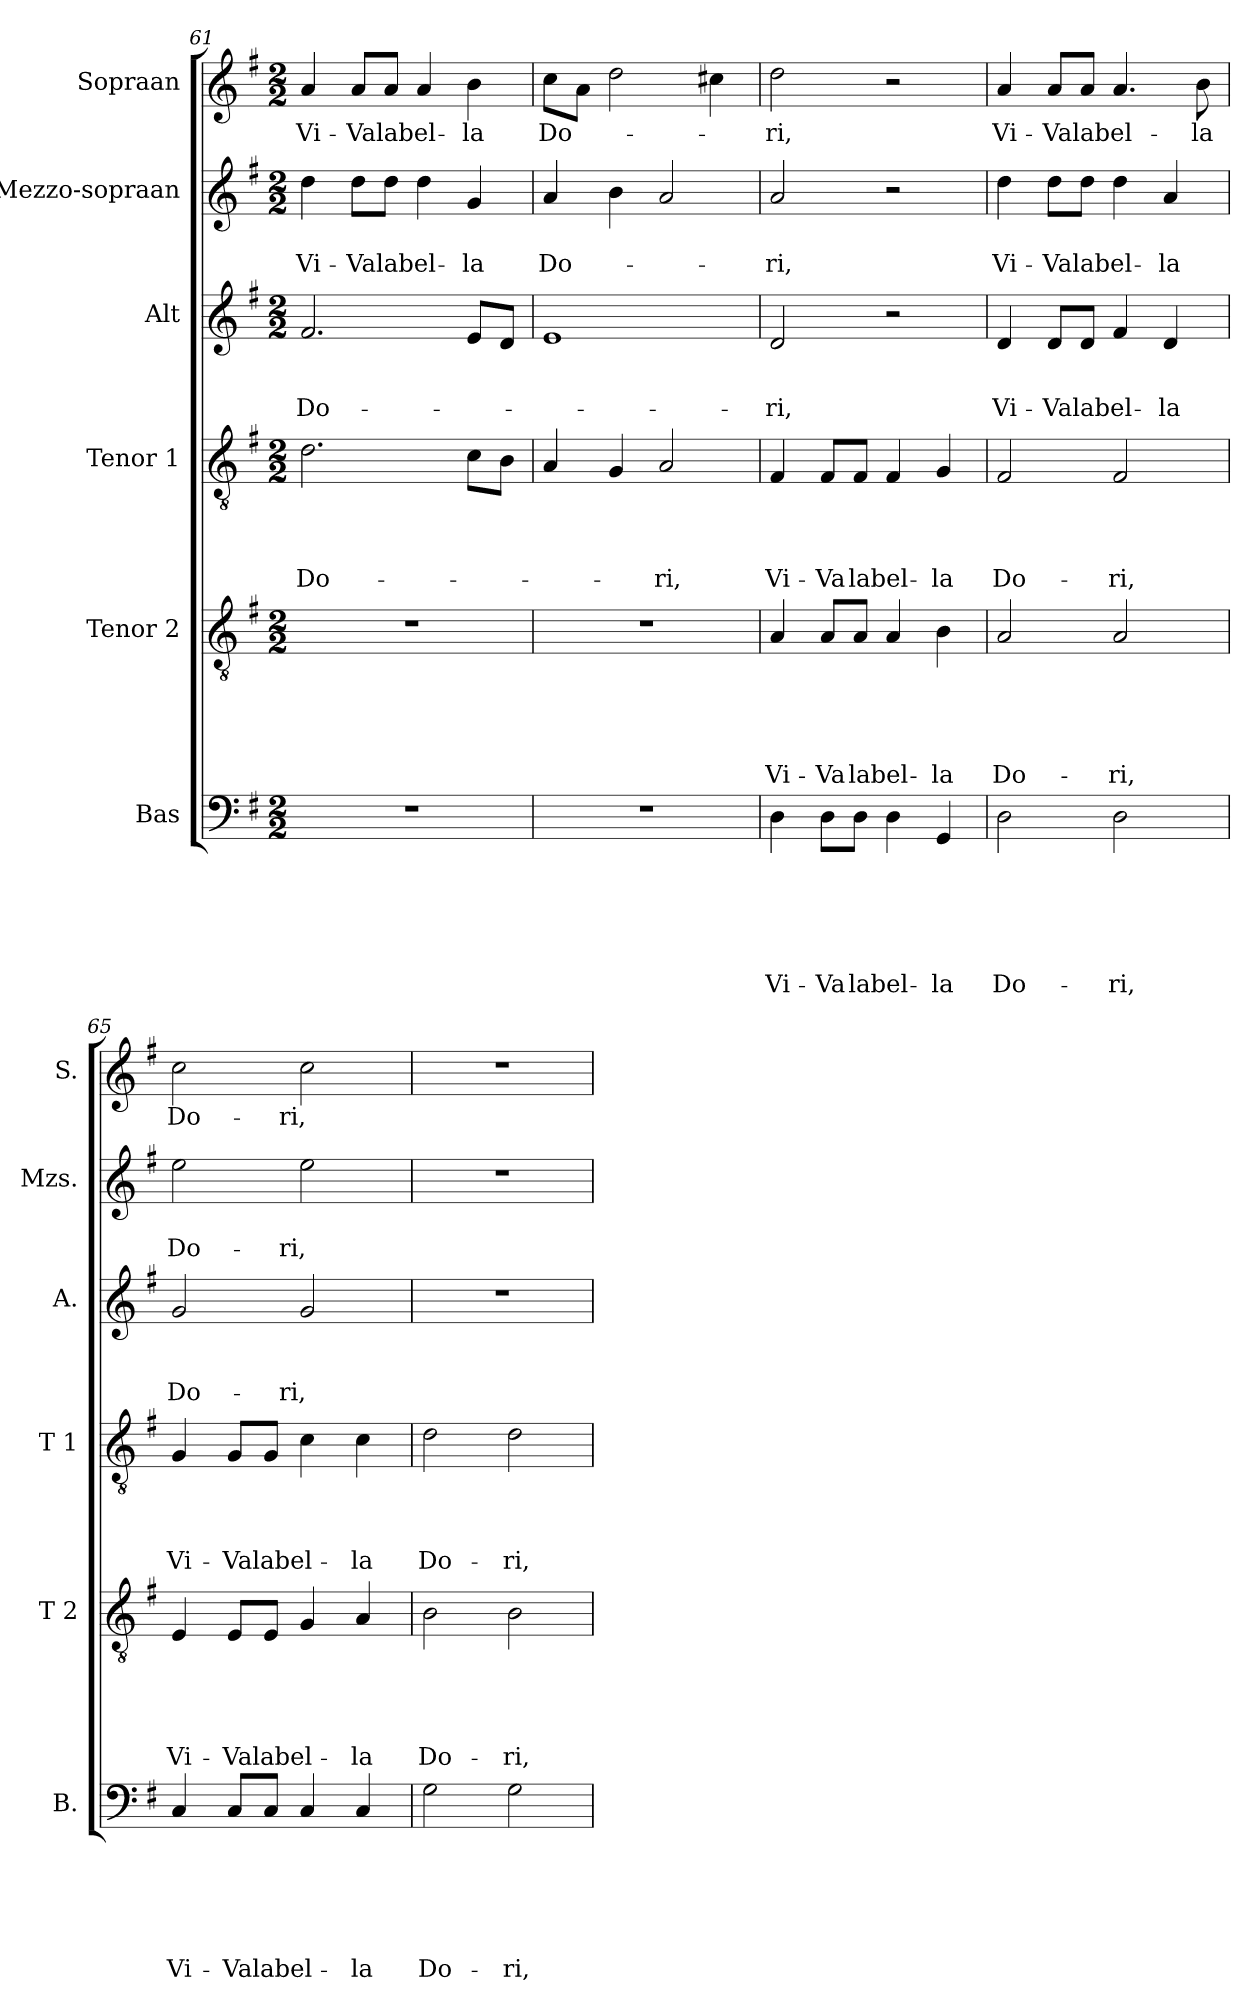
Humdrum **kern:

**kern	**text	**text	**text	**text	**text	**text	**kern	**text	**text	**text	**text	**text	**kern	**text	**text	**text	**text	**kern	**text	**text	**text	**kern	**text	**text	**kern	**text
*part6	*part6	*part6	*part6	*part6	*part6	*part6	*part5	*part5	*part5	*part5	*part5	*part5	*part4	*part4	*part4	*part4	*part4	*part3	*part3	*part3	*part3	*part2	*part2	*part2	*part1	*part1
*staff6	*staff6	*staff6	*staff6	*staff6	*staff6	*staff6	*staff5	*staff5	*staff5	*staff5	*staff5	*staff5	*staff4	*staff4	*staff4	*staff4	*staff4	*staff3	*staff3	*staff3	*staff3	*staff2	*staff2	*staff2	*staff1	*staff1
*I"Bas	*	*	*	*	*	*	*I"Tenor 2	*	*	*	*	*	*I"Tenor 1	*	*	*	*	*I"Alt	*	*	*	*I"Mezzo-sopraan	*	*	*I"Sopraan	*
*I'B.	*	*	*	*	*	*	*I'T 2	*	*	*	*	*	*I'T 1	*	*	*	*	*I'A.	*	*	*	*I'Mzs.	*	*	*I'S.	*
!!LO:LB:g=z
*clefF4	*	*	*	*	*	*	*clefGv2	*	*	*	*	*	*clefGv2	*	*	*	*	*clefG2	*	*	*	*clefG2	*	*	*clefG2	*
*k[f#]	*	*	*	*	*	*	*k[f#]	*	*	*	*	*	*k[f#]	*	*	*	*	*k[f#]	*	*	*	*k[f#]	*	*	*k[f#]	*
*G:	*	*	*	*	*	*	*G:	*	*	*	*	*	*G:	*	*	*	*	*G:	*	*	*	*G:	*	*	*G:	*
*M2/2	*	*	*	*	*	*	*M2/2	*	*	*	*	*	*M2/2	*	*	*	*	*M2/2	*	*	*	*M2/2	*	*	*M2/2	*
=61	=61	=61	=61	=61	=61	=61	=61	=61	=61	=61	=61	=61	=61	=61	=61	=61	=61	=61	=61	=61	=61	=61	=61	=61	=61	=61
!	!	!	!	!	!	!	!	!	!	!	!	!	!	!	!	!	!LO:LY:b	!	!	!	!LO:LY:b	!	!	!LO:LY:b	!	!LO:LY:b
1r	.	.	.	.	.	.	1r	.	.	.	.	.	2.d\	.	.	.	Do-	2.f#/	.	.	Do-	4dd\	.	Vi-	4a/	Vi-
!	!	!	!	!	!	!	!	!	!	!	!	!	!	!	!	!	!	!	!	!	!	!	!	!LO:LY:b	!	!LO:LY:b
.	.	.	.	.	.	.	.	.	.	.	.	.	.	.	.	.	.	.	.	.	.	8dd\L	.	-Valabel-	8a/L	-Valabel-
.	.	.	.	.	.	.	.	.	.	.	.	.	.	.	.	.	.	.	.	.	.	8dd\J	.	.	8a/J	.
.	.	.	.	.	.	.	.	.	.	.	.	.	.	.	.	.	.	.	.	.	.	4dd\	.	.	4a/	.
!	!	!	!	!	!	!	!	!	!	!	!	!	!	!	!	!	!	!	!	!	!	!	!	!LO:LY:b	!	!LO:LY:b
.	.	.	.	.	.	.	.	.	.	.	.	.	8c\L	.	.	.	.	8e/L	.	.	.	4g/	.	-la	4b\	-la
.	.	.	.	.	.	.	.	.	.	.	.	.	8B\J	.	.	.	.	8d/J	.	.	.	.	.	.	.	.
=62	=62	=62	=62	=62	=62	=62	=62	=62	=62	=62	=62	=62	=62	=62	=62	=62	=62	=62	=62	=62	=62	=62	=62	=62	=62	=62
!	!	!	!	!	!	!	!	!	!	!	!	!	!	!	!	!	!	!	!	!	!	!	!	!LO:LY:b	!	!LO:LY:b
1r	.	.	.	.	.	.	1r	.	.	.	.	.	4A/	.	.	.	.	1e	.	.	.	4a/	.	Do-	8cc\L	Do-
.	.	.	.	.	.	.	.	.	.	.	.	.	.	.	.	.	.	.	.	.	.	.	.	.	8a\J	.
.	.	.	.	.	.	.	.	.	.	.	.	.	4G/	.	.	.	.	.	.	.	.	4b\	.	.	2dd\	.
!	!	!	!	!	!	!	!	!	!	!	!	!	!	!	!	!	!LO:LY:b	!	!	!	!	!	!	!	!	!
.	.	.	.	.	.	.	.	.	.	.	.	.	2A/	.	.	.	-ri,	.	.	.	.	2a/	.	.	.	.
.	.	.	.	.	.	.	.	.	.	.	.	.	.	.	.	.	.	.	.	.	.	.	.	.	4cc#X\	.
=63	=63	=63	=63	=63	=63	=63	=63	=63	=63	=63	=63	=63	=63	=63	=63	=63	=63	=63	=63	=63	=63	=63	=63	=63	=63	=63
!	!	!	!	!	!	!LO:LY:b	!	!	!	!	!	!LO:LY:b	!	!	!	!	!LO:LY:b	!	!	!	!LO:LY:b	!	!	!LO:LY:b	!	!LO:LY:b
4D\	.	.	.	.	.	Vi-	4A/	.	.	.	.	Vi-	4F#/	.	.	.	Vi-	2d/	.	.	-ri,	2a/	.	-ri,	2dd\	-ri,
!	!	!	!	!	!	!LO:LY:b	!	!	!	!	!	!LO:LY:b	!	!	!	!	!LO:LY:b	!	!	!	!	!	!	!	!	!
8D\L	.	.	.	.	.	-Va	8A/L	.	.	.	.	-Va	8F#/L	.	.	.	-Va	.	.	.	.	.	.	.	.	.
!	!	!	!	!	!	!LO:LY:b	!	!	!	!	!	!LO:LY:b	!	!	!	!	!LO:LY:b	!	!	!	!	!	!	!	!	!
8D\J	.	.	.	.	.	label-	8A/J	.	.	.	.	label-	8F#/J	.	.	.	label-	.	.	.	.	.	.	.	.	.
4D\	.	.	.	.	.	.	4A/	.	.	.	.	.	4F#/	.	.	.	.	2r	.	.	.	2r	.	.	2r	.
!	!	!	!	!	!	!LO:LY:b	!	!	!	!	!	!LO:LY:b	!	!	!	!	!LO:LY:b	!	!	!	!	!	!	!	!	!
4GG/	.	.	.	.	.	-la	4B\	.	.	.	.	-la	4G/	.	.	.	-la	.	.	.	.	.	.	.	.	.
=64	=64	=64	=64	=64	=64	=64	=64	=64	=64	=64	=64	=64	=64	=64	=64	=64	=64	=64	=64	=64	=64	=64	=64	=64	=64	=64
!	!	!	!	!	!	!LO:LY:b	!	!	!	!	!	!LO:LY:b	!	!	!	!	!LO:LY:b	!	!	!	!LO:LY:b	!	!	!LO:LY:b	!	!LO:LY:b
2D\	.	.	.	.	.	Do-	2A/	.	.	.	.	Do-	2F#/	.	.	.	Do-	4d/	.	.	Vi-	4dd\	.	Vi-	4a/	Vi-
!	!	!	!	!	!	!	!	!	!	!	!	!	!	!	!	!	!	!	!	!	!LO:LY:b	!	!	!LO:LY:b	!	!LO:LY:b
.	.	.	.	.	.	.	.	.	.	.	.	.	.	.	.	.	.	8d/L	.	.	-Valabel-	8dd\L	.	-Valabel-	8a/L	-Valabel-
.	.	.	.	.	.	.	.	.	.	.	.	.	.	.	.	.	.	8d/J	.	.	.	8dd\J	.	.	8a/J	.
!	!	!	!	!	!	!LO:LY:b	!	!	!	!	!	!LO:LY:b	!	!	!	!	!LO:LY:b	!	!	!	!	!	!	!	!	!
2D\	.	.	.	.	.	-ri,	2A/	.	.	.	.	-ri,	2F#/	.	.	.	-ri,	4f#/	.	.	.	4dd\	.	.	4.a/	.
!	!	!	!	!	!	!	!	!	!	!	!	!	!	!	!	!	!	!	!	!	!LO:LY:b	!	!	!LO:LY:b	!	!
.	.	.	.	.	.	.	.	.	.	.	.	.	.	.	.	.	.	4d/	.	.	-la	4a/	.	-la	.	.
!	!	!	!	!	!	!	!	!	!	!	!	!	!	!	!	!	!	!	!	!	!	!	!	!	!	!LO:LY:b
.	.	.	.	.	.	.	.	.	.	.	.	.	.	.	.	.	.	.	.	.	.	.	.	.	8b\	-la
=65	=65	=65	=65	=65	=65	=65	=65	=65	=65	=65	=65	=65	=65	=65	=65	=65	=65	=65	=65	=65	=65	=65	=65	=65	=65	=65
!	!	!	!	!	!	!LO:LY:b	!	!	!	!	!	!LO:LY:b	!	!	!	!	!LO:LY:b	!	!	!	!LO:LY:b	!	!	!LO:LY:b	!	!LO:LY:b
4C/	.	.	.	.	.	Vi-	4E/	.	.	.	.	Vi-	4G/	.	.	.	Vi-	2g/	.	.	Do-	2ee\	.	Do-	2cc\	Do-
!	!	!	!	!	!	!LO:LY:b	!	!	!	!	!	!LO:LY:b	!	!	!	!	!LO:LY:b	!	!	!	!	!	!	!	!	!
8C/L	.	.	.	.	.	-Valabel-	8E/L	.	.	.	.	-Valabel-	8G/L	.	.	.	-Valabel-	.	.	.	.	.	.	.	.	.
8C/J	.	.	.	.	.	.	8E/J	.	.	.	.	.	8G/J	.	.	.	.	.	.	.	.	.	.	.	.	.
!	!	!	!	!	!	!	!	!	!	!	!	!	!	!	!	!	!	!	!	!	!LO:LY:b	!	!	!LO:LY:b	!	!LO:LY:b
4C/	.	.	.	.	.	.	4G/	.	.	.	.	.	4c\	.	.	.	.	2g/	.	.	-ri,	2ee\	.	-ri,	2cc\	-ri,
!	!	!	!	!	!	!LO:LY:b	!	!	!	!	!	!LO:LY:b	!	!	!	!	!LO:LY:b	!	!	!	!	!	!	!	!	!
4C/	.	.	.	.	.	-la	4A/	.	.	.	.	-la	4c\	.	.	.	-la	.	.	.	.	.	.	.	.	.
=66	=66	=66	=66	=66	=66	=66	=66	=66	=66	=66	=66	=66	=66	=66	=66	=66	=66	=66	=66	=66	=66	=66	=66	=66	=66	=66
!	!	!	!	!	!	!LO:LY:b	!	!	!	!	!	!LO:LY:b	!	!	!	!	!LO:LY:b	!	!	!	!	!	!	!	!	!
2G\	.	.	.	.	.	Do-	2B\	.	.	.	.	Do-	2d\	.	.	.	Do-	1r	.	.	.	1r	.	.	1r	.
!	!	!	!	!	!	!LO:LY:b	!	!	!	!	!	!LO:LY:b	!	!	!	!	!LO:LY:b	!	!	!	!	!	!	!	!	!
2G\	.	.	.	.	.	-ri,	2B\	.	.	.	.	-ri,	2d\	.	.	.	-ri,	.	.	.	.	.	.	.	.	.
=	=	=	=	=	=	=	=	=	=	=	=	=	=	=	=	=	=	=	=	=	=	=	=	=	=	=
*-	*-	*-	*-	*-	*-	*-	*-	*-	*-	*-	*-	*-	*-	*-	*-	*-	*-	*-	*-	*-	*-	*-	*-	*-	*-	*-
